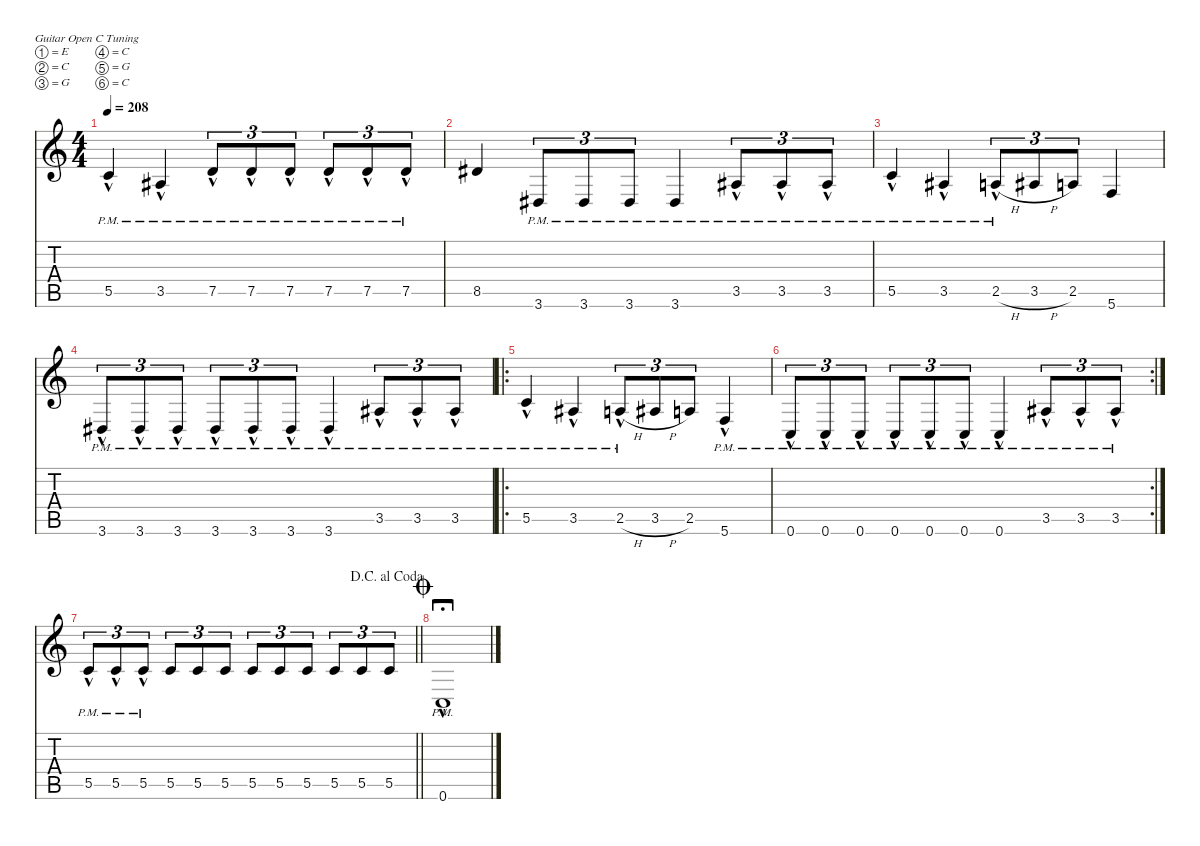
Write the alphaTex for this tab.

\defaultSystemsLayout 4
\hideDynamics
\bracketExtendMode nobrackets
\singleTrackTrackNamePolicy hidden
\multiTrackTrackNamePolicy hidden
\firstSystemTrackNameMode fullname
\firstSystemTrackNameOrientation horizontal
\otherSystemsTrackNameOrientation horizontal
\track ("Guitar1" "dist.guit.") {mute instrument distortionguitar}
\staff {score tabs}
\tuning (E4 C4 G3 C3 G2 C2)
\ts (4 4)
\tempo 208
\clef g2
\ks c
5.5{hac pm}.4{dy f beam Up} 3.5{hac pm acc #}.4{beam Up} 7.5{hac pm}.8{tu (3 2) beam Up} 7.5{hac pm}.8{tu (3 2) beam Up} 7.5{hac pm}.8{tu (3 2) beam Up} 7.5{hac pm}.8{tu (3 2) beam Up} 7.5{hac pm}.8{tu (3 2) beam Up} 7.5{hac pm}.8{tu (3 2) beam Up} |
8.5{acc #}.4{beam Up} 3.6{pm acc #}.8{tu (3 2) beam Up} 3.6{pm acc #}.8{tu (3 2) beam Up} 3.6{pm acc #}.8{tu (3 2) beam Up} 3.6{pm acc #}.4{beam Up} 3.5{hac pm acc #}.8{tu (3 2) beam Up} 3.5{hac pm acc #}.8{tu (3 2) beam Up} 3.5{hac pm acc #}.8{tu (3 2) beam Up} |
5.5{hac pm}.4{beam Up} 3.5{hac pm acc #}.4{beam Up} 2.5{h hac pm}.8{tu (3 2) beam Up} 3.5{h acc #}.8{tu (3 2) beam Up} 2.5.8{tu (3 2) beam Up} 5.6.4{beam Up} |
3.6{hac pm acc #}.8{tu (3 2) beam Up} 3.6{hac pm acc #}.8{tu (3 2) beam Up} 3.6{hac pm acc #}.8{tu (3 2) beam Up} 3.6{hac pm acc #}.8{tu (3 2) beam Up} 3.6{hac pm acc #}.8{tu (3 2) beam Up} 3.6{hac pm acc #}.8{tu (3 2) beam Up} 3.6{hac pm acc #}.4{beam Up} 3.5{hac pm acc #}.8{tu (3 2) beam Up} 3.5{hac pm acc #}.8{tu (3 2) beam Up} 3.5{hac pm acc #}.8{tu (3 2) beam Up} |
\ro
5.5{hac pm}.4{beam Up} 3.5{hac pm acc #}.4{beam Up} 2.5{h hac pm}.8{tu (3 2) beam Up} 3.5{h acc #}.8{tu (3 2) beam Up} 2.5.8{tu (3 2) beam Up} 5.6{hac pm}.4{beam Up} |
\rc 2
0.6{hac pm}.8{tu (3 2) beam Up} 0.6{hac pm}.8{tu (3 2) beam Up} 0.6{hac pm}.8{tu (3 2) beam Up} 0.6{hac pm}.8{tu (3 2) beam Up} 0.6{hac pm}.8{tu (3 2) beam Up} 0.6{hac pm}.8{tu (3 2) beam Up} 0.6{hac pm}.4{beam Up} 3.5{hac pm acc #}.8{tu (3 2) beam Up} 3.5{hac pm acc #}.8{tu (3 2) beam Up} 3.5{hac pm acc #}.8{tu (3 2) beam Up} |
\jump dacapoalcoda
\barLineRight lightlight
5.5{hac pm}.8{tu (3 2) beam Up} 5.5{hac pm}.8{tu (3 2) beam Up} 5.5{hac pm}.8{tu (3 2) beam Up} 5.5.8{tu (3 2) dy mf beam Up} 5.5.8{tu (3 2) beam Up} 5.5.8{tu (3 2) beam Up} 5.5.8{tu (3 2) beam Up} 5.5.8{tu (3 2) beam Up} 5.5.8{tu (3 2) beam Up} 5.5.8{tu (3 2) beam Up} 5.5.8{tu (3 2) beam Up} 5.5.8{tu (3 2) beam Up} |
\jump coda
0.6{hac pm}.1{dy f fermata (long 1) beam Up}
